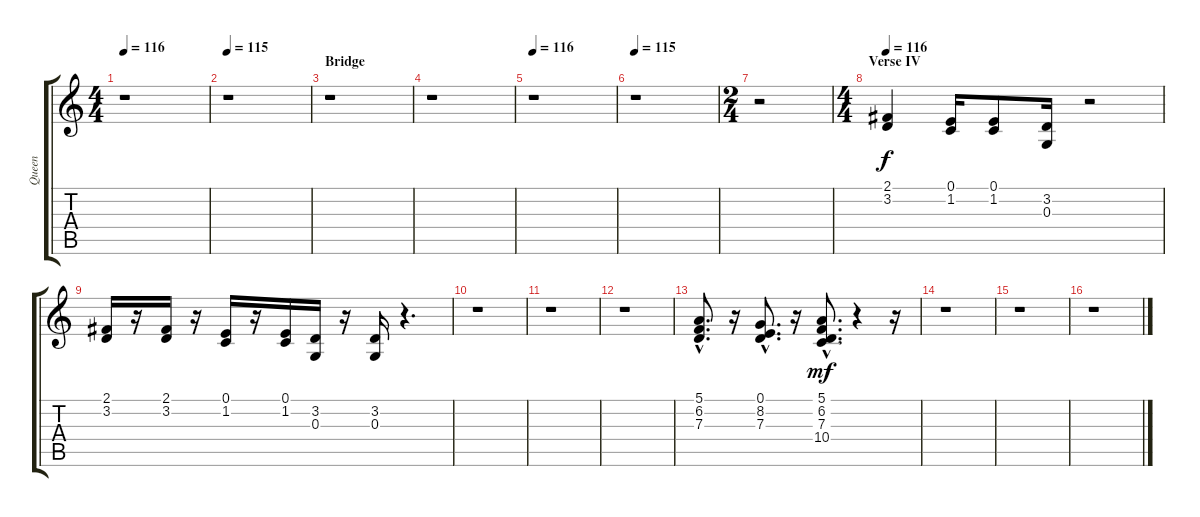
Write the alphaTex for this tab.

\track ("Queen" "Queen") {instrument synthvoice}
\staff {score tabs}
\tuning (E4 B3 G3 D3 A2 E2) {hide}
\ts (4 4)
\tempo 116
\clef g2
\ks c
r.1{dy f} |
\tempo 115
r.1 |
\section ("" "Bridge")
r.1 |
r.1 |
\tempo 116
r.1 |
\tempo 115
r.1 |
\ts (2 4)
r.2 |
\ts (4 4)
\section ("" "Verse IV")
\tempo 116
(2.1 3.2).4 (0.1 1.2).16 (0.1 1.2).8 (3.2 0.3).16 r.2 |
(2.1 3.2).16 r.16 (2.1 3.2).16 r.16 (0.1 1.2).16 r.16 (0.1 1.2).16 (3.2 0.3).16 r.16 (3.2 0.3).16 r.4{d} |
r.1 |
r.1 |
r.1 |
(5.1{hac} 6.2{hac} 7.3{hac}).8{d} r.16 (0.1{hac} 8.2{hac} 7.3{hac}).8{d} r.16 (5.1{hac} 6.2{hac} 7.3{hac} 10.4{hac}).8{d dy mf} r.4 r.16 |
r.1 |
r.1 |
r.1
